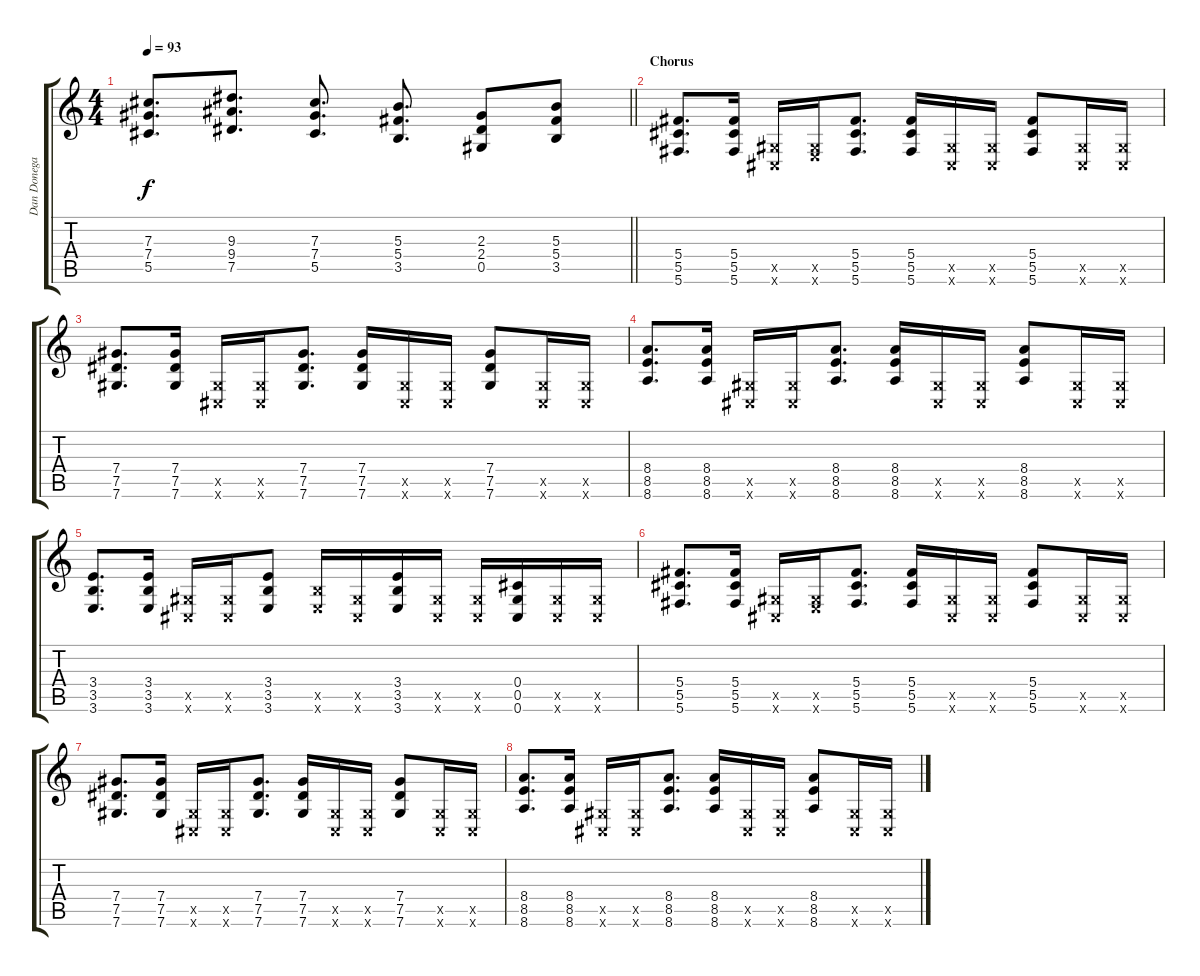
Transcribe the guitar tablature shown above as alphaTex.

\track ("Dan Donegan" "Dan Donega") {instrument distortionguitar}
\staff {score tabs}
\tuning (Eb4 Bb3 Gb3 Db3 Ab2 Db2) {hide}
\ts (4 4)
\tempo 93
\clef g2
\barLineRight lightlight
\ks c
(7.3 7.4 5.5).8{d dy f} (9.3 9.4 7.5).8{d} (7.3 7.4 5.5).8{d} (5.3 5.4 3.5).8{d} (2.3 2.4 0.5).8 (5.3 5.4 3.5).8 |
\section ("" "Chorus")
(5.4 5.5 5.6).8{d} (5.4 5.5 5.6).16 (0.5{x} 0.6{x}).16 (0.5{x} 3.6{x}).16 (5.4 5.5 5.6).8{d} (5.4 5.5 5.6).16 (0.5{x} 0.6{x}).16 (0.5{x} 0.6{x}).16 (5.4 5.5 5.6).8 (0.5{x} 0.6{x}).16 (0.5{x} 0.6{x}).16 |
(7.4 7.5 7.6).8{d} (7.4 7.5 7.6).16 (0.5{x} 0.6{x}).16 (0.5{x} 0.6{x}).16 (7.4 7.5 7.6).8{d} (7.4 7.5 7.6).16 (0.5{x} 0.6{x}).16 (0.5{x} 0.6{x}).16 (7.4 7.5 7.6).8 (0.5{x} 0.6{x}).16 (0.5{x} 0.6{x}).16 |
(8.4 8.5 8.6).8{d} (8.4 8.5 8.6).16 (0.5{x} 0.6{x}).16 (0.5{x} 0.6{x}).16 (8.4 8.5 8.6).8{d} (8.4 8.5 8.6).16 (0.5{x} 0.6{x}).16 (0.5{x} 0.6{x}).16 (8.4 8.5 8.6).8 (0.5{x} 0.6{x}).16 (0.5{x} 0.6{x}).16 |
(3.4 3.5 3.6).8{d} (3.4 3.5 3.6).16 (0.5{x} 0.6{x}).16 (0.5{x} 0.6{x}).16 (3.4 3.5 3.6).8 (3.5{x} 3.6{x}).16 (0.5{x} 0.6{x}).16 (3.4 3.5 3.6).16 (0.5{x} 0.6{x}).16 (0.5{x} 0.6{x}).16 (0.4 0.5 0.6).16 (0.5{x} 0.6{x}).16 (0.5{x} 0.6{x}).16 |
(5.4 5.5 5.6).8{d} (5.4 5.5 5.6).16 (0.5{x} 0.6{x}).16 (0.5{x} 3.6{x}).16 (5.4 5.5 5.6).8{d} (5.4 5.5 5.6).16 (0.5{x} 0.6{x}).16 (0.5{x} 0.6{x}).16 (5.4 5.5 5.6).8 (0.5{x} 0.6{x}).16 (0.5{x} 0.6{x}).16 |
(7.4 7.5 7.6).8{d} (7.4 7.5 7.6).16 (0.5{x} 0.6{x}).16 (0.5{x} 0.6{x}).16 (7.4 7.5 7.6).8{d} (7.4 7.5 7.6).16 (0.5{x} 0.6{x}).16 (0.5{x} 0.6{x}).16 (7.4 7.5 7.6).8 (0.5{x} 0.6{x}).16 (0.5{x} 0.6{x}).16 |
(8.4 8.5 8.6).8{d} (8.4 8.5 8.6).16 (0.5{x} 0.6{x}).16 (0.5{x} 0.6{x}).16 (8.4 8.5 8.6).8{d} (8.4 8.5 8.6).16 (0.5{x} 0.6{x}).16 (0.5{x} 0.6{x}).16 (8.4 8.5 8.6).8 (0.5{x} 0.6{x}).16 (0.5{x} 0.6{x}).16
